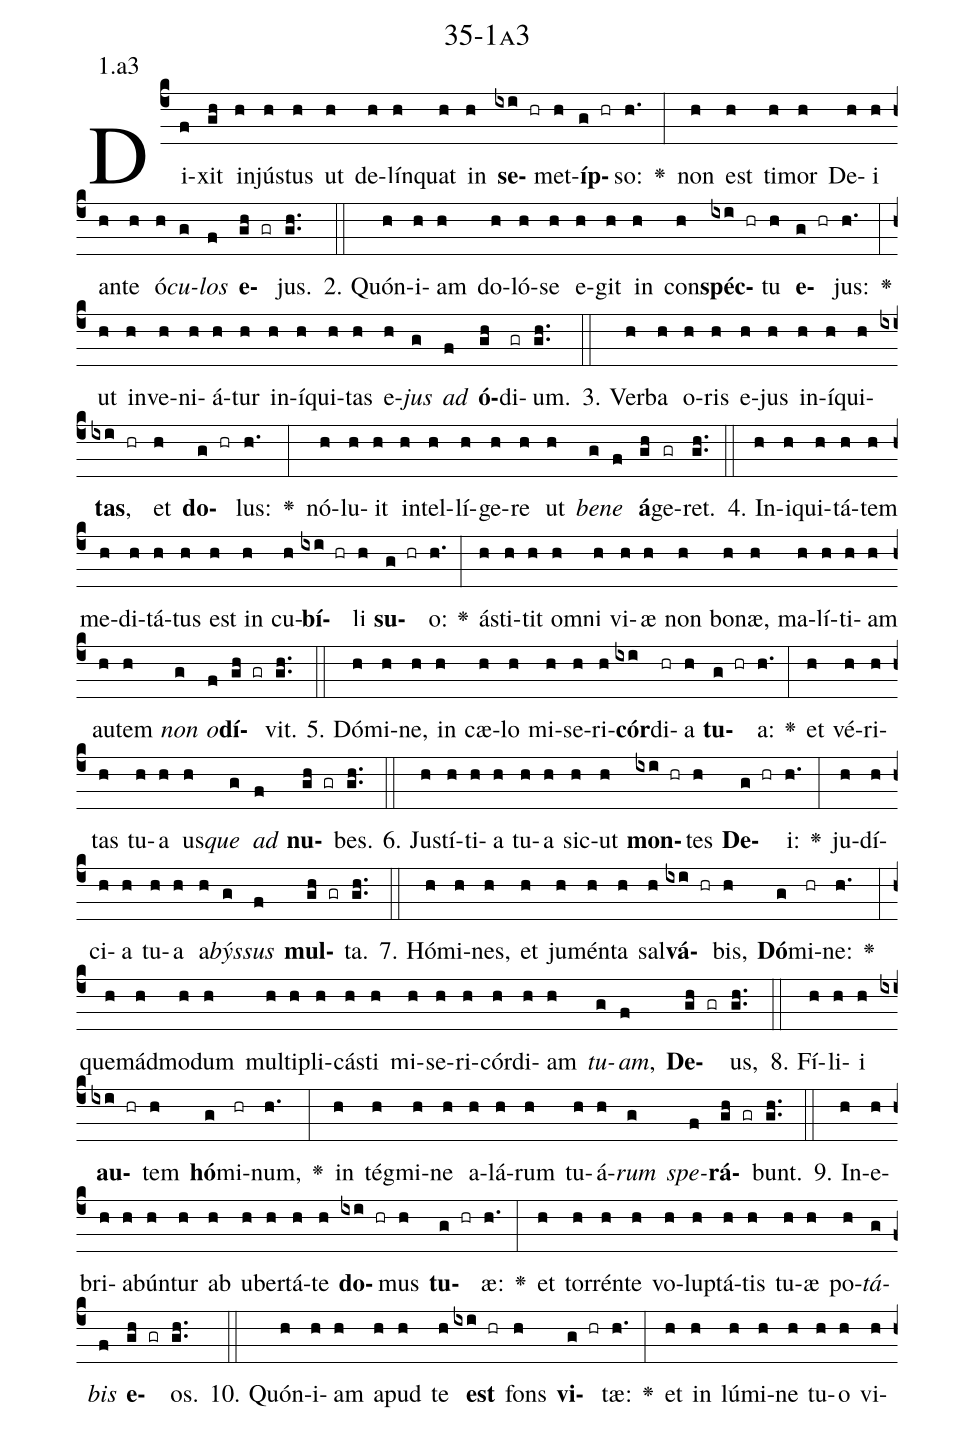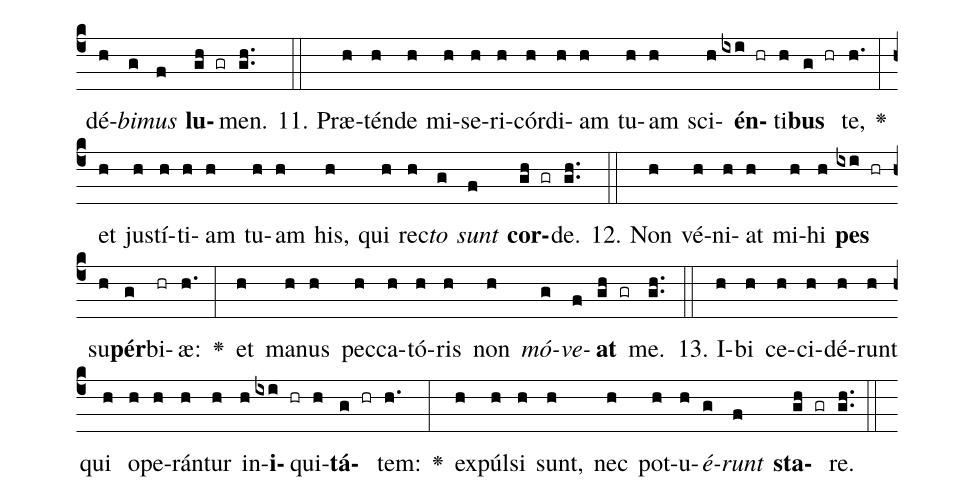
name: 35-1a3;
annotation: 1.a3;
%%
(c4)Di(f)xit(gh) in(h)jús(h)tus(h) ut(h) de(h)lín(h)quat(h) in(h) <b>se</b>(ixi hr)met(h)<b>íp</b>(g hr)so:(h.) <v>\greheightstar</v>(:) non(h) est(h) ti(h)mor(h) De(h)i(h) an(h)te(h) ó(h)<i>cu</i>(g)<i>los</i>(f) <b>e</b>(gh gr)jus.(gh..) (::)
2. Quón(h)i(h)am(h) do(h)ló(h)se(h) e(h)git(h) in(h) con(h)<b>spéc</b>(ixi hr)tu(h) <b>e</b>(g hr)jus:(h.) <v>\greheightstar</v>(:) ut(h) in(h)ve(h)ni(h)á(h)tur(h) in(h)í(h)qui(h)tas(h) e(h)<i>jus</i>(g) <i>ad</i>(f) <b>ó</b>(gh)di(gr)um.(gh..) (::)
3. Ver(h)ba(h) o(h)ris(h) e(h)jus(h) in(h)í(h)qui(h)<b>tas</b>,(ixi hr) et(h) <b>do</b>(g hr)lus:(h.) <v>\greheightstar</v>(:) nó(h)lu(h)it(h) in(h)tel(h)lí(h)ge(h)re(h) ut(h) <i>be</i>(g)<i>ne</i>(f) <b>á</b>(gh)ge(gr)ret.(gh..) (::)
4. In(h)i(h)qui(h)tá(h)tem(h) me(h)di(h)tá(h)tus(h) est(h) in(h) cu(h)<b>bí</b>(ixi hr)li(h) <b>su</b>(g hr)o:(h.) <v>\greheightstar</v>(:) á(h)sti(h)tit(h) om(h)ni(h) vi(h)æ(h) non(h) bo(h)næ,(h) ma(h)lí(h)ti(h)am(h) au(h)tem(h) <i>non</i>(g) <i>o</i>(f)<b>dí</b>(gh gr)vit.(gh..) (::)
5. Dó(h)mi(h)ne,(h) in(h) cæ(h)lo(h) mi(h)se(h)ri(h)<b>cór</b>(ixi)di(hr)a(h) <b>tu</b>(g hr)a:(h.) <v>\greheightstar</v>(:) et(h) vé(h)ri(h)tas(h) tu(h)a(h) us(h)<i>que</i>(g) <i>ad</i>(f) <b>nu</b>(gh gr)bes.(gh..) (::)
6. Jus(h)tí(h)ti(h)a(h) tu(h)a(h) sic(h)ut(h) <b>mon</b>(ixi hr)tes(h) <b>De</b>(g hr)i:(h.) <v>\greheightstar</v>(:) ju(h)dí(h)ci(h)a(h) tu(h)a(h) a(h)<i>býs</i>(g)<i>sus</i>(f) <b>mul</b>(gh gr)ta.(gh..) (::)
7. Hó(h)mi(h)nes,(h) et(h) ju(h)mén(h)ta(h) sal(h)<b>vá</b>(ixi hr)bis,(h) <b>Dó</b>(g)mi(hr)ne:(h.) <v>\greheightstar</v>(:) quem(h)ád(h)mo(h)dum(h) mul(h)ti(h)pli(h)cás(h)ti(h) mi(h)se(h)ri(h)cór(h)di(h)am(h) <i>tu</i>(g)<i>am</i>,(f) <b>De</b>(gh gr)us,(gh..) (::)
8. Fí(h)li(h)i(h) <b>au</b>(ixi hr)tem(h) <b>hó</b>(g)mi(hr)num,(h.) <v>\greheightstar</v>(:) in(h) tég(h)mi(h)ne(h) a(h)lá(h)rum(h) tu(h)á(h)<i>rum</i>(g) <i>spe</i>(f)<b>rá</b>(gh gr)bunt.(gh..) (::)
9. In(h)e(h)bri(h)a(h)bún(h)tur(h) ab(h) u(h)ber(h)tá(h)te(h) <b>do</b>(ixi hr)mus(h) <b>tu</b>(g hr)æ:(h.) <v>\greheightstar</v>(:) et(h) tor(h)rén(h)te(h) vo(h)lup(h)tá(h)tis(h) tu(h)æ(h) po(h)<i>tá</i>(g)<i>bis</i>(f) <b>e</b>(gh gr)os.(gh..) (::)
10. Quón(h)i(h)am(h) a(h)pud(h) te(h) <b>est</b>(ixi hr) fons(h) <b>vi</b>(g hr)tæ:(h.) <v>\greheightstar</v>(:) et(h) in(h) lú(h)mi(h)ne(h) tu(h)o(h) vi(h)dé(h)<i>bi</i>(g)<i>mus</i>(f) <b>lu</b>(gh gr)men.(gh..) (::)
11. Præ(h)tén(h)de(h) mi(h)se(h)ri(h)cór(h)di(h)am(h) tu(h)am(h) sci(h)<b>én</b>(ixi hr)ti(h)<b>bus</b>(g hr) te,(h.) <v>\greheightstar</v>(:) et(h) jus(h)tí(h)ti(h)am(h) tu(h)am(h) his,(h) qui(h) rec(h)<i>to</i>(g) <i>sunt</i>(f) <b>cor</b>(gh gr)de.(gh..) (::)
12. Non(h) vé(h)ni(h)at(h) mi(h)hi(h) <b>pes</b>(ixi hr) su(h)<b>pér</b>(g)bi(hr)æ:(h.) <v>\greheightstar</v>(:) et(h) ma(h)nus(h) pec(h)ca(h)tó(h)ris(h) non(h) <i>mó</i>(g)<i>ve</i>(f)<b>at</b>(gh gr) me.(gh..) (::)
13. I(h)bi(h) ce(h)ci(h)dé(h)runt(h) qui(h) o(h)pe(h)rán(h)tur(h) in(h)<b>i</b>(ixi hr)qui(h)<b>tá</b>(g hr)tem:(h.) <v>\greheightstar</v>(:) ex(h)púl(h)si(h) sunt,(h) nec(h) pot(h)u(h)<i>é</i>(g)<i>runt</i>(f) <b>sta</b>(gh gr)re.(gh..) (::)
